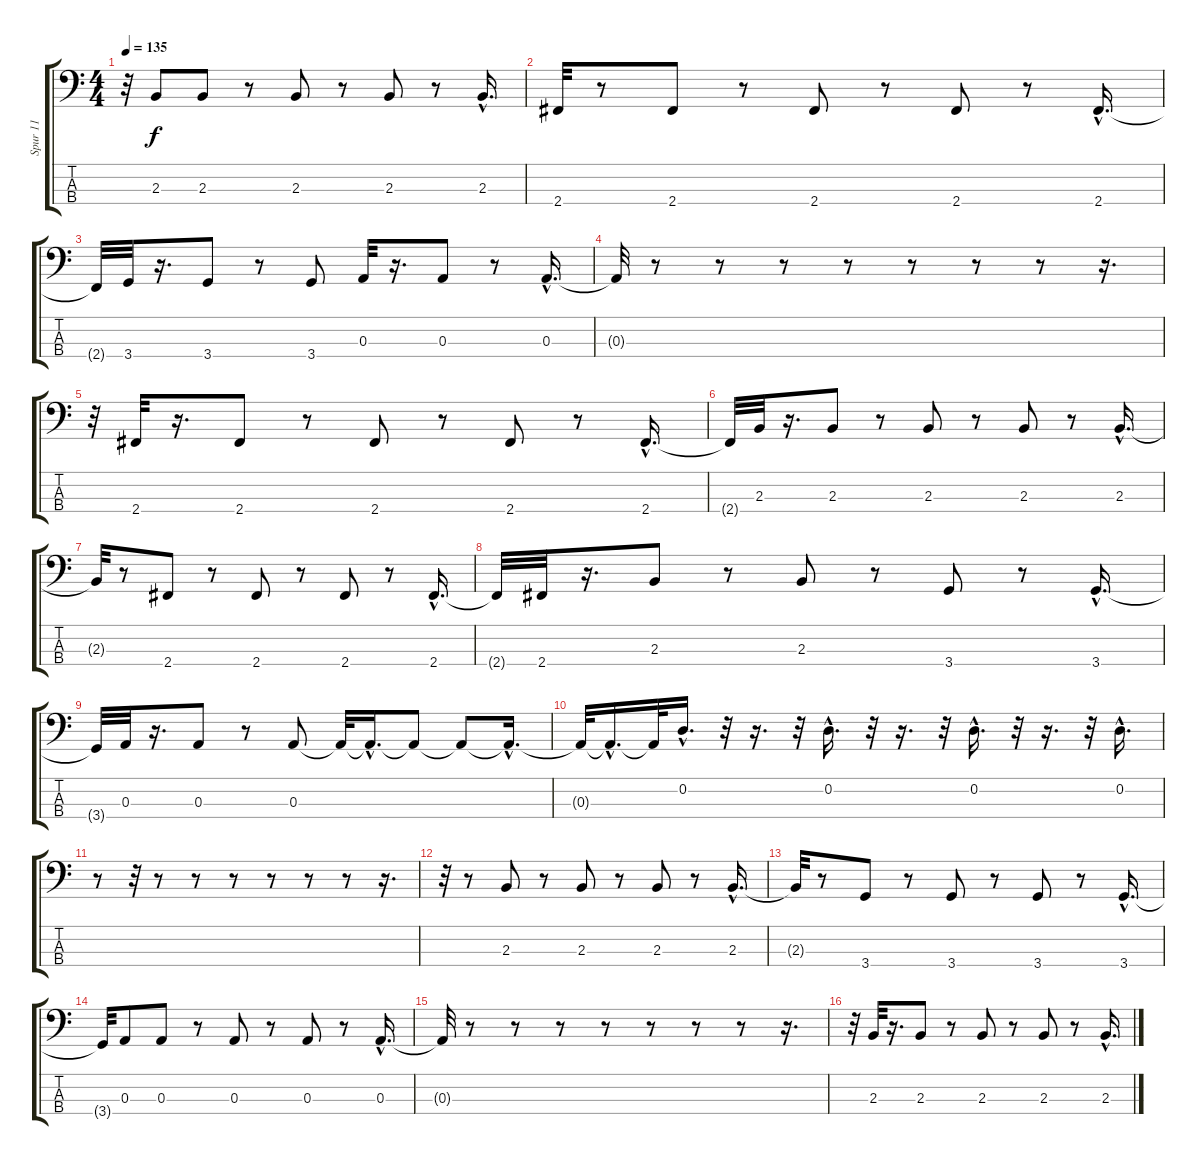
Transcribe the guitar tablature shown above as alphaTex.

\track ("Spur 11" "Spur 11") {instrument synthbass1}
\staff {score tabs}
\tuning (G2 D2 A1 E1) {hide}
\ts (4 4)
\tempo 135
\clef f4
\ks c
r.32{dy f} 2.3.8 2.3.8 r.8 2.3.8 r.8 2.3.8 r.8 2.3{hac}.16{d} |
2.4.32 r.8 2.4.8 r.8 2.4.8 r.8 2.4.8 r.8 2.4{hac}.16{d} |
2.4{t}.32 3.4.32 r.16{d} 3.4.8 r.8 3.4.8 0.3.32 r.16{d} 0.3.8 r.8 0.3{hac}.16{d} |
0.3{t}.32 r.8 r.8 r.8 r.8 r.8 r.8 r.8 r.16{d} |
r.32 2.4.32 r.16{d} 2.4.8 r.8 2.4.8 r.8 2.4.8 r.8 2.4{hac}.16{d} |
2.4{t}.32 2.3.32 r.16{d} 2.3.8 r.8 2.3.8 r.8 2.3.8 r.8 2.3{hac}.16{d} |
2.3{t}.32 r.8 2.4.8 r.8 2.4.8 r.8 2.4.8 r.8 2.4{hac}.16{d} |
2.4{t}.32 2.4.32 r.16{d} 2.3.8 r.8 2.3.8 r.8 3.4.8 r.8 3.4{hac}.16{d} |
3.4{t}.32 0.3.32 r.16{d} 0.3.8 r.8 0.3.8 0.3{t}.32 0.3{hac t}.16{d} 0.3{t}.8 0.3{t}.8 0.3{hac t}.16{d} |
0.3{t}.32 0.3{hac t}.16{d} 0.3{t}.32 0.2{hac}.16{d} r.32 r.16{d} r.32 0.2{hac}.16{d} r.32 r.16{d} r.32 0.2{hac}.16{d} r.32 r.16{d} r.32 0.2{hac}.16{d} |
r.8 r.32 r.8 r.8 r.8 r.8 r.8 r.8 r.16{d} |
r.32 r.8 2.3.8 r.8 2.3.8 r.8 2.3.8 r.8 2.3{hac}.16{d} |
2.3{t}.32 r.8 3.4.8 r.8 3.4.8 r.8 3.4.8 r.8 3.4{hac}.16{d} |
3.4{t}.32 0.3.8 0.3.8 r.8 0.3.8 r.8 0.3.8 r.8 0.3{hac}.16{d} |
0.3{t}.32 r.8 r.8 r.8 r.8 r.8 r.8 r.8 r.16{d} |
r.32 2.3.32 r.16{d} 2.3.8 r.8 2.3.8 r.8 2.3.8 r.8 2.3{hac}.16{d}
